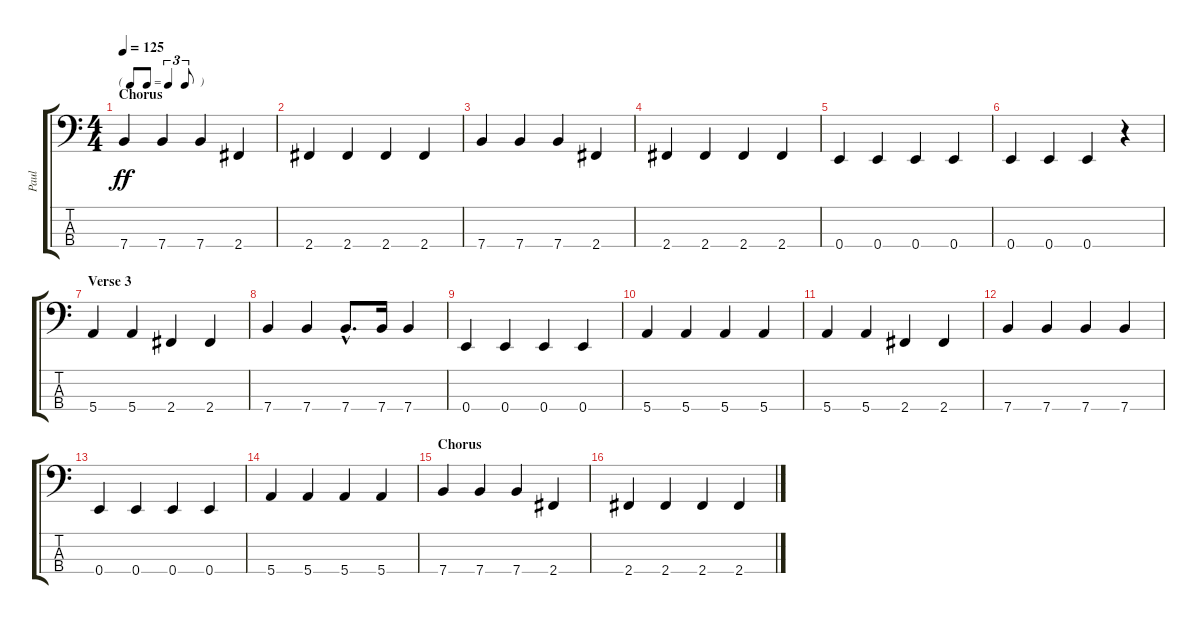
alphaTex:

\track ("Paul" "Paul") {instrument electricbasspick}
\staff {score tabs}
\tuning (G2 D2 A1 E1) {hide}
\ts (4 4)
\tf triplet8th
\section ("" "Chorus")
\tempo 125
\clef f4
\ks c
7.4.4{dy ff} 7.4.4 7.4.4 2.4.4 |
2.4.4 2.4.4 2.4.4 2.4.4 |
7.4.4 7.4.4 7.4.4 2.4.4 |
2.4.4 2.4.4 2.4.4 2.4.4 |
0.4.4 0.4.4 0.4.4 0.4.4 |
0.4.4 0.4.4 0.4.4 r.4 |
\section ("" "Verse 3")
5.4.4 5.4.4 2.4.4 2.4.4 |
7.4.4 7.4.4 7.4{hac}.8{d} 7.4.16 7.4.4 |
0.4.4 0.4.4 0.4.4 0.4.4 |
5.4.4 5.4.4 5.4.4 5.4.4 |
5.4.4 5.4.4 2.4.4 2.4.4 |
7.4.4 7.4.4 7.4.4 7.4.4 |
0.4.4 0.4.4 0.4.4 0.4.4 |
5.4.4 5.4.4 5.4.4 5.4.4 |
\section ("" "Chorus")
7.4.4 7.4.4 7.4.4 2.4.4 |
2.4.4 2.4.4 2.4.4 2.4.4
